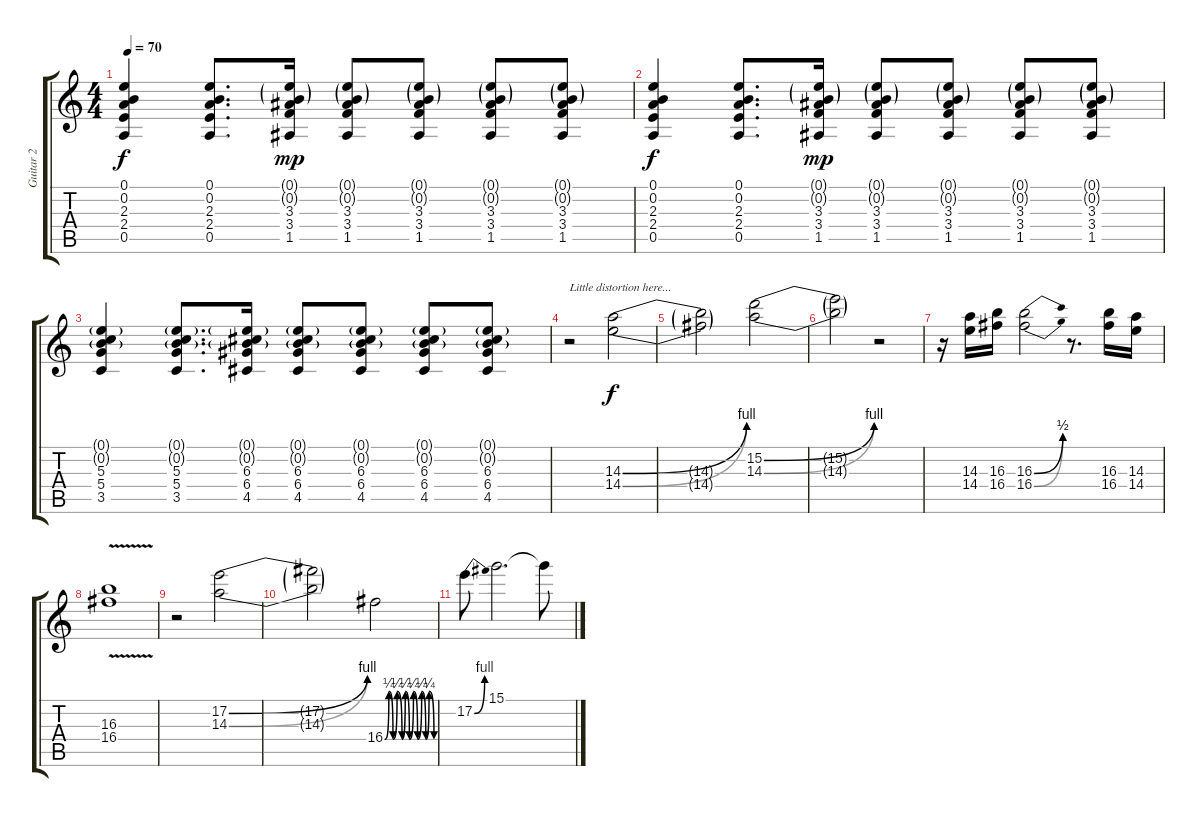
\track ("Guitar 2" "Guitar 2") {instrument acousticguitarsteel}
\staff {score tabs}
\tuning (E4 B3 G3 D3 A2 E2) {hide}
\ts (4 4)
\tempo 70
\clef g2
\ks c
(0.1 0.2 2.3 2.4 0.5).4{dy f} (0.1 0.2 2.3 2.4 0.5).8{d} (0.1{g} 0.2{g} 3.3 3.4 1.5).16{dy mp} (0.1{g} 0.2{g} 3.3 3.4 1.5).8 (0.1{g} 0.2{g} 3.3 3.4 1.5).8 (0.1{g} 0.2{g} 3.3 3.4 1.5).8 (0.1{g} 0.2{g} 3.3 3.4 1.5).8 |
(0.1 0.2 2.3 2.4 0.5).4{dy f} (0.1 0.2 2.3 2.4 0.5).8{d} (0.1{g} 0.2{g} 3.3 3.4 1.5).16{dy mp} (0.1{g} 0.2{g} 3.3 3.4 1.5).8 (0.1{g} 0.2{g} 3.3 3.4 1.5).8 (0.1{g} 0.2{g} 3.3 3.4 1.5).8 (0.1{g} 0.2{g} 3.3 3.4 1.5).8 |
(0.1{g} 0.2{g} 5.3 5.4 3.5).4 (0.1{g} 0.2{g} 5.3 5.4 3.5).8{d} (0.1{g} 0.2{g} 6.3 6.4 4.5).16 (0.1{g} 0.2{g} 6.3 6.4 4.5).8 (0.1{g} 0.2{g} 6.3 6.4 4.5).8 (0.1{g} 0.2{g} 6.3 6.4 4.5).8 (0.1{g} 0.2{g} 6.3 6.4 4.5).8 |
r.2{txt "Little distortion here..." volume 11 instrument overdrivenguitar} (14.3{be (bend 0 0 60 4)} 14.4{be (bend 0 0 60 4)}).2{dy f} |
(14.3{t} 14.4{t}).2 (15.2{be (bend 0 0 60 4)} 14.3{be (bend 0 0 60 4)}).2 |
(15.2{t} 14.3{t}).2 r.2 |
r.16 (14.3 14.4).16 (16.3 16.4).16 (16.3{be (bend 0 0 60 2)} 16.4{be (bend 0 0 60 2)}).2 r.8{d} (16.3 16.4).16 (14.3 14.4).16 |
(16.3{v} 16.4{v}).1 |
r.2 (17.2{be (bend 0 0 60 4)} 14.3{be (bend 0 0 60 4)}).2 |
(17.2{t} 14.3{t}).2 16.4{be (custom 0 0 5 1 10 0 15 1 21 0 25 1 30 0 35 1 40 0 45 1 50 0 54 1 60 0)}.2 |
17.2{be (bend 0 0 60 4)}.8 15.1.2{d} 15.1{t}.8
